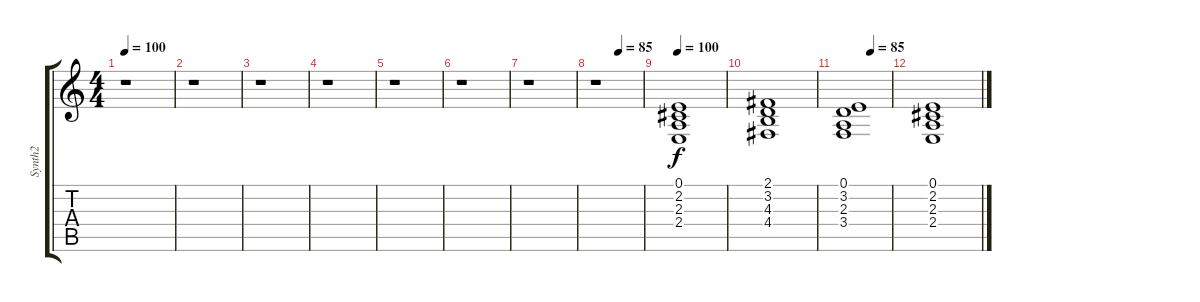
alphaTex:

\track ("Synth2" "Synth2") {instrument pad2warm}
\staff {score tabs}
\tuning (E4 B3 G3 D3 A2 E2) {hide}
\ts (4 4)
\tempo 100
\clef g2
\ks c
r.1{dy f} |
r.1 |
r.1 |
r.1 |
r.1 |
r.1 |
r.1 |
\tempo (85 0.5)
r.1 |
\tempo 100
(0.1 2.2 2.3 2.4).1 |
(2.1 3.2 4.3 4.4).1 |
\tempo (85 0.5)
(0.1 3.2 2.3 3.4).1 |
(0.1 2.2 2.3 2.4).1
